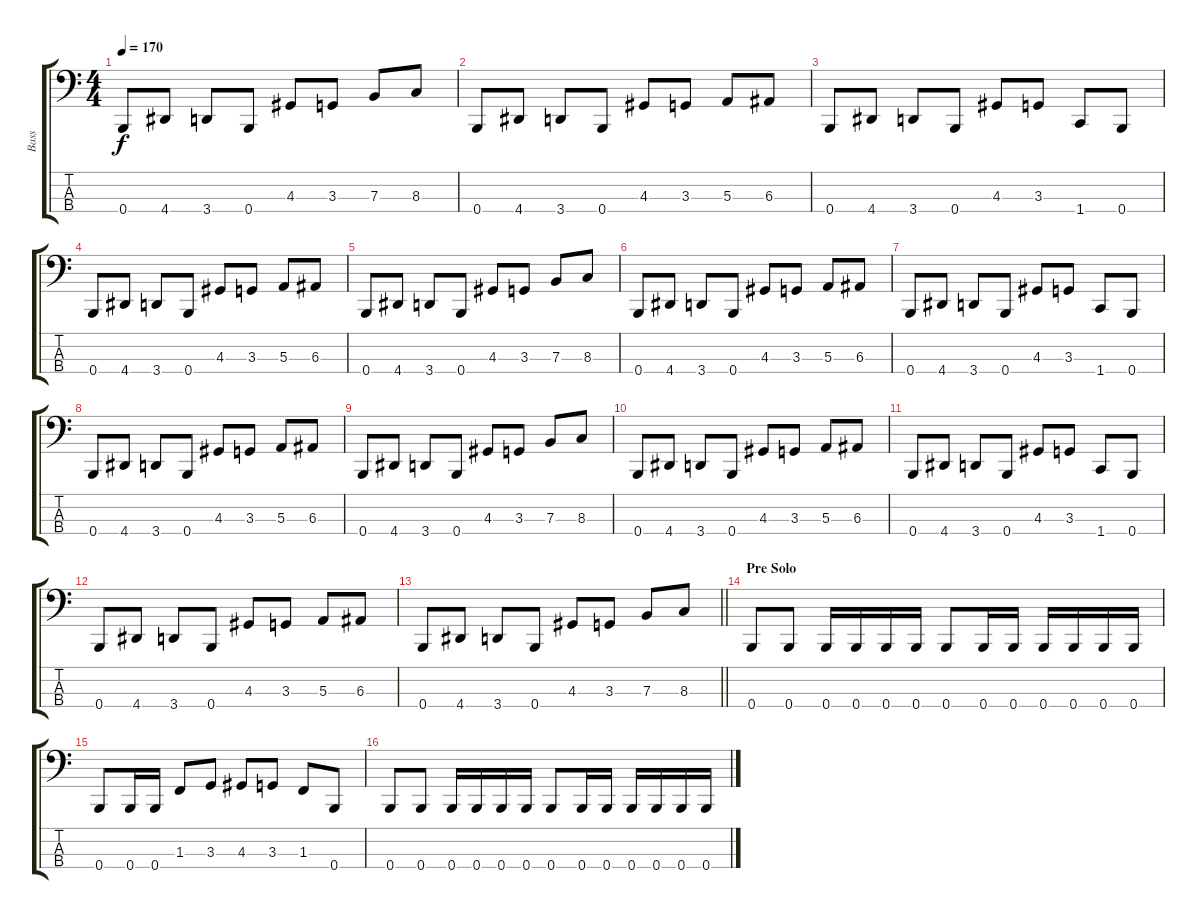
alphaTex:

\track ("Bass" "Bass") {instrument electricbassfinger}
\staff {score tabs}
\tuning (D2 A1 E1 B0) {hide}
\ts (4 4)
\tempo 170
\clef f4
\ks c
0.4.8{dy f} 4.4.8 3.4.8 0.4.8 4.3.8 3.3.8 7.3.8 8.3.8 |
0.4.8 4.4.8 3.4.8 0.4.8 4.3.8 3.3.8 5.3.8 6.3.8 |
0.4.8 4.4.8 3.4.8 0.4.8 4.3.8 3.3.8 1.4.8 0.4.8 |
0.4.8 4.4.8 3.4.8 0.4.8 4.3.8 3.3.8 5.3.8 6.3.8 |
0.4.8 4.4.8 3.4.8 0.4.8 4.3.8 3.3.8 7.3.8 8.3.8 |
0.4.8 4.4.8 3.4.8 0.4.8 4.3.8 3.3.8 5.3.8 6.3.8 |
0.4.8 4.4.8 3.4.8 0.4.8 4.3.8 3.3.8 1.4.8 0.4.8 |
0.4.8 4.4.8 3.4.8 0.4.8 4.3.8 3.3.8 5.3.8 6.3.8 |
0.4.8 4.4.8 3.4.8 0.4.8 4.3.8 3.3.8 7.3.8 8.3.8 |
0.4.8 4.4.8 3.4.8 0.4.8 4.3.8 3.3.8 5.3.8 6.3.8 |
0.4.8 4.4.8 3.4.8 0.4.8 4.3.8 3.3.8 1.4.8 0.4.8 |
0.4.8 4.4.8 3.4.8 0.4.8 4.3.8 3.3.8 5.3.8 6.3.8 |
\barLineRight lightlight
0.4.8 4.4.8 3.4.8 0.4.8 4.3.8 3.3.8 7.3.8 8.3.8 |
\section ("" "Pre Solo")
0.4.8 0.4.8 0.4.16 0.4.16 0.4.16 0.4.16 0.4.8 0.4.16 0.4.16 0.4.16 0.4.16 0.4.16 0.4.16 |
0.4.8 0.4.16 0.4.16 1.3.8 3.3.8 4.3.8 3.3.8 1.3.8 0.4.8 |
0.4.8 0.4.8 0.4.16 0.4.16 0.4.16 0.4.16 0.4.8 0.4.16 0.4.16 0.4.16 0.4.16 0.4.16 0.4.16
